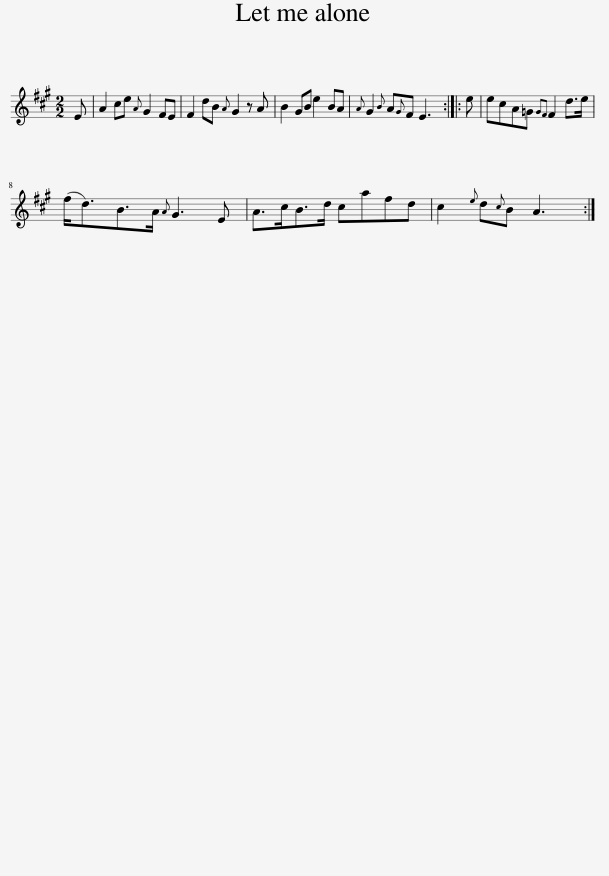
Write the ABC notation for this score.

X:1
L:1/8
M:2/2
I:linebreak $
K:A
V:1 treble
V:1
 E | A2 ce{A} G2 FE | F2 dB{A} G2 z A | B2 GB e2 BA |{A} G2{B} A{G}F E3 :: %5
 e | ecA=G{GF} F2 d>e |$ (f<d)B>A{A} G3 E | A>cB>d cafd | c2{e} d{c}B A3 :| %10
